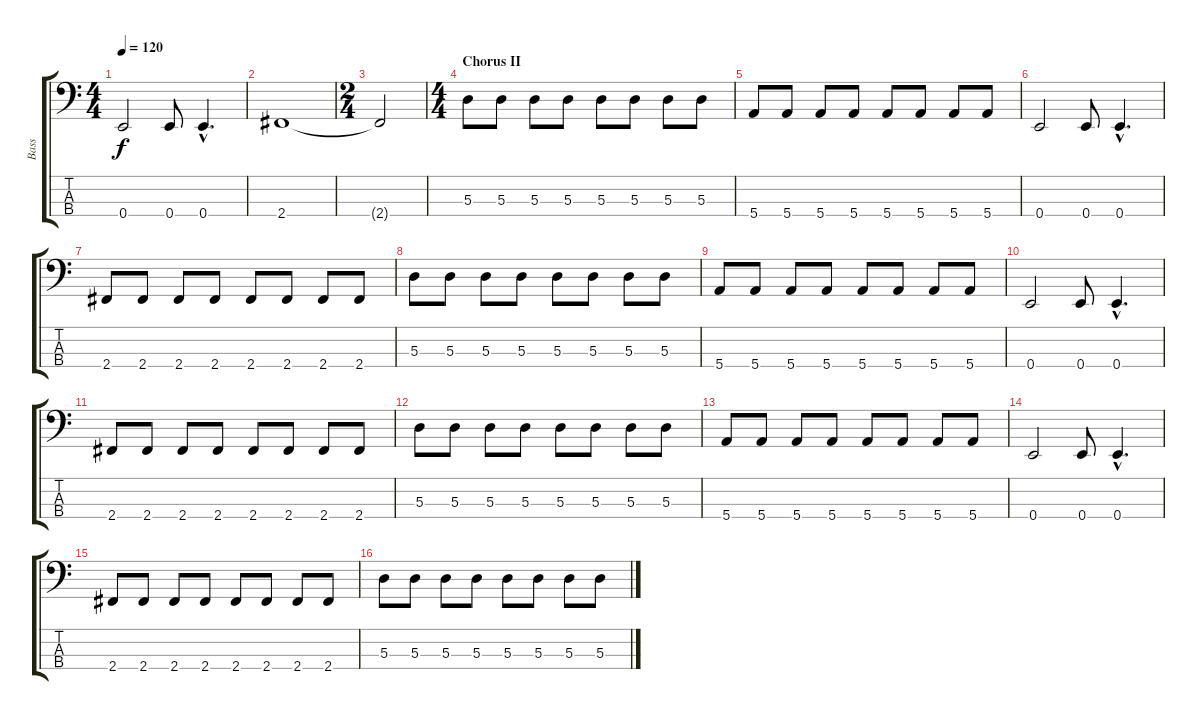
\track ("Bass" "Bass") {instrument electricbassfinger}
\staff {score tabs}
\tuning (G2 D2 A1 E1) {hide}
\ts (4 4)
\tempo 120
\clef f4
\ks c
0.4.2{dy f} 0.4.8 0.4{hac}.4{d} |
2.4.1 |
\ts (2 4)
2.4{t}.2 |
\ts (4 4)
\section ("" "Chorus II")
5.3.8 5.3.8 5.3.8 5.3.8 5.3.8 5.3.8 5.3.8 5.3.8 |
5.4.8 5.4.8 5.4.8 5.4.8 5.4.8 5.4.8 5.4.8 5.4.8 |
0.4.2 0.4.8 0.4{hac}.4{d} |
2.4.8 2.4.8 2.4.8 2.4.8 2.4.8 2.4.8 2.4.8 2.4.8 |
5.3.8 5.3.8 5.3.8 5.3.8 5.3.8 5.3.8 5.3.8 5.3.8 |
5.4.8 5.4.8 5.4.8 5.4.8 5.4.8 5.4.8 5.4.8 5.4.8 |
0.4.2 0.4.8 0.4{hac}.4{d} |
2.4.8 2.4.8 2.4.8 2.4.8 2.4.8 2.4.8 2.4.8 2.4.8 |
5.3.8 5.3.8 5.3.8 5.3.8 5.3.8 5.3.8 5.3.8 5.3.8 |
5.4.8 5.4.8 5.4.8 5.4.8 5.4.8 5.4.8 5.4.8 5.4.8 |
0.4.2 0.4.8 0.4{hac}.4{d} |
2.4.8 2.4.8 2.4.8 2.4.8 2.4.8 2.4.8 2.4.8 2.4.8 |
5.3.8 5.3.8 5.3.8 5.3.8 5.3.8 5.3.8 5.3.8 5.3.8
